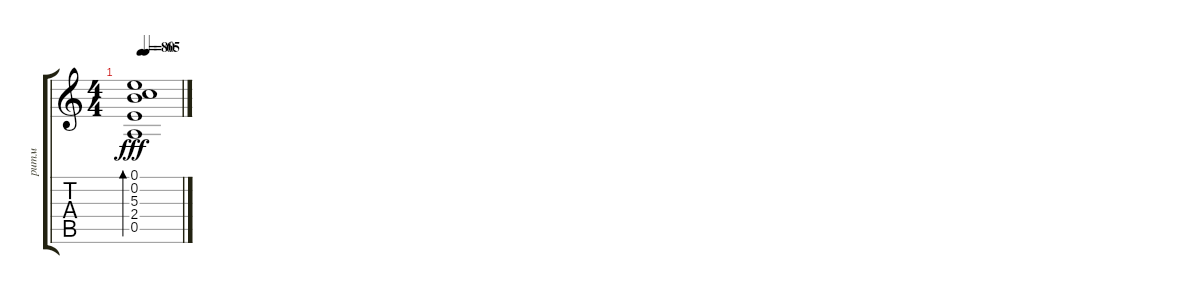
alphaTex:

\track ("ритм" "ритм") {instrument acousticguitarsteel}
\staff {score tabs}
\tuning (E4 B3 G3 D3 A2 E2) {hide}
\ts (4 4)
\tempo 80
\tempo (65 0.125)
\clef g2
\ks aminor
(0.1 0.2 5.3 2.4 0.5).1{bd 120 dy fff}
